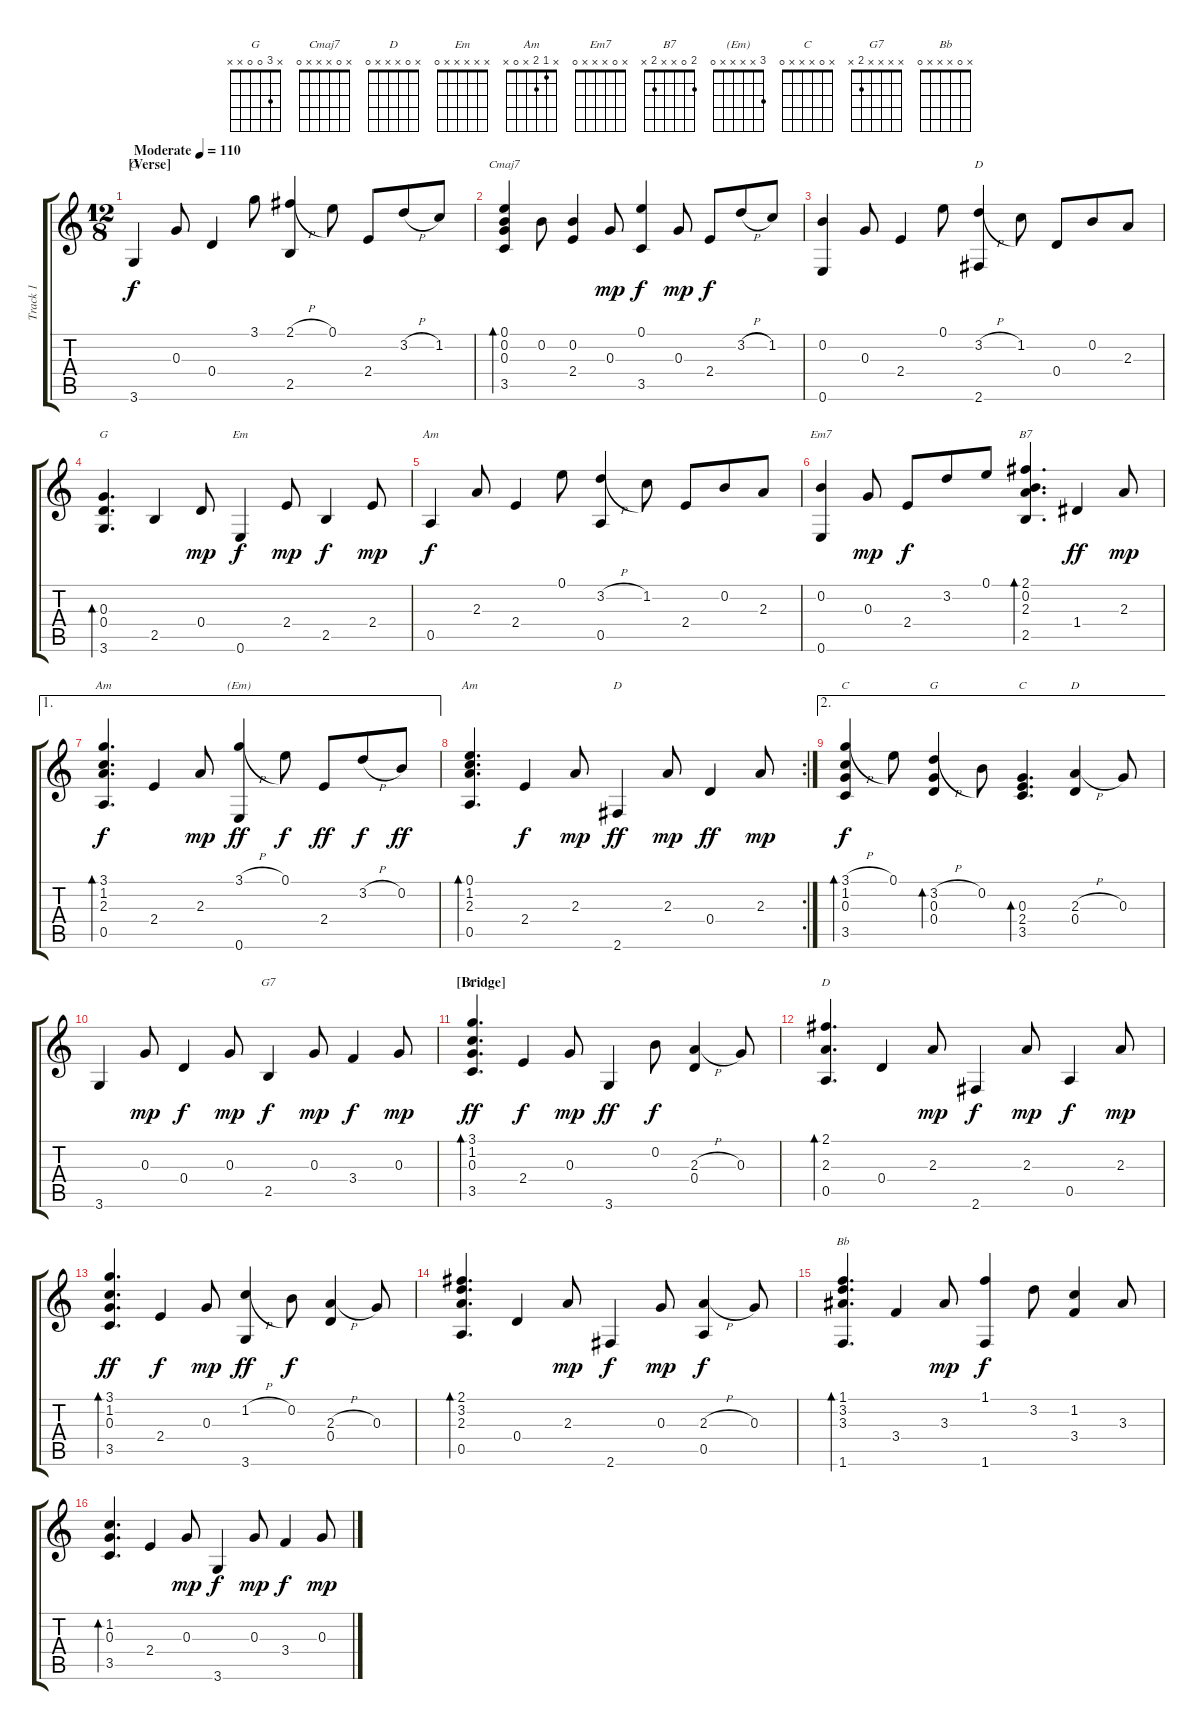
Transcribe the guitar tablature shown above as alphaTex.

\track ("Track 1" "Track 1") {instrument acousticguitarsteel}
\staff {score tabs}
\tuning (E4 B3 G3 D3 A2 E2) {hide}
\chord ("G" x x x x x 3)
\chord ("Cmaj7" x 0 x x x 0)
\chord ("D" x 3 x x x 2)
\chord ("G" x 0 x x x 0)
\chord ("Em" x x x x x 0)
\chord ("Am" x x x x 0 x)
\chord ("Em7" x 0 x x x 0)
\chord ("B7" 2 0 x x 2 x)
\chord ("Am" 3 0 x x x 0)
\chord ("(Em)" 3 x x x x 0)
\chord ("Am" x 1 2 x 0 x)
\chord ("D" x x x x x 2)
\chord ("C" 3 0 x x x 0)
\chord ("G" x 3 0 0 x x)
\chord ("C" x 1 0 x 3 x)
\chord ("D" x x 2 0 x x)
\chord ("G7" x x x x 2 x)
\chord ("C" x 0 x x x 0)
\chord ("D" x 0 x x x 0)
\chord ("Bb" x 0 x x x 0)
\ts (12 8)
\section ("" "[Verse]")
\tempo (110 "Moderate")
\clef g2
\ks c
3.6.4{ch "G" dy f instrument acousticguitarsteel} 0.3.8 0.4.4 3.1.8 (2.1{h} 2.5).4 0.1.8 2.4.8 3.2{h}.8 1.2.8 |
(0.1 0.2 0.3 3.5).4{bd 240 ch "Cmaj7"} 0.2.8 (0.2 2.4).4 0.3.8{dy mp} (0.1 3.5).4{dy f} 0.3.8{dy mp} 2.4.8{dy f} 3.2{h}.8 1.2.8 |
(0.2 0.6).4 0.3.8 2.4.4 0.1.8 (3.2{h} 2.6).4{ch "D"} 1.2.8 0.4.8 0.2.8 2.3.8 |
(0.3 0.4 3.6).4{d bd 240 ch "G"} 2.5.4 0.4.8{dy mp} 0.6.4{ch "Em" dy f} 2.4.8{dy mp} 2.5.4{dy f} 2.4.8{dy mp} |
0.5.4{ch "Am" dy f} 2.3.8 2.4.4 0.1.8 (3.2{h} 0.5).4 1.2.8 2.4.8 0.2.8 2.3.8 |
(0.2 0.6).4{ch "Em7"} 0.3.8{dy mp} 2.4.8{dy f} 3.2.8 0.1.8 (2.1 0.2 2.3 2.5).4{d bd 120 ch "B7"} 1.4.4{dy ff} 2.3.8{dy mp} |
\ae 1
(3.1 1.2 2.3 0.5).4{d bd 240 ch "Am" dy f} 2.4.4 2.3.8{dy mp} (3.1{h} 0.6).4{ch "(Em)" dy ff} 0.1.8{dy f} 2.4.8{dy ff} 3.2{h}.8{dy f} 0.2.8{dy ff} |
\rc 2
(0.1 1.2 2.3 0.5).4{d bd 240 ch "Am"} 2.4.4{dy f} 2.3.8{dy mp} 2.6.4{ch "D" dy ff} 2.3.8{dy mp} 0.4.4{dy ff} 2.3.8{dy mp} |
\ae 2
(3.1{h} 1.2 0.3 3.5).4{bd 120 ch "C" dy f} 0.1.8 (3.2{h} 0.3 0.4).4{bd 120 ch "G"} 0.2.8 (0.3 2.4 3.5).4{d bd 240 ch "C"} (2.3{h} 0.4).4{ch "D"} 0.3.8 |
3.6.4 0.3.8{dy mp} 0.4.4{dy f} 0.3.8{dy mp} 2.5.4{ch "G7" dy f} 0.3.8{dy mp} 3.4.4{dy f} 0.3.8{dy mp} |
\section ("" "[Bridge]")
(3.1 1.2 0.3 3.5).4{d bd 240 ch "C" dy ff} 2.4.4{dy f} 0.3.8{dy mp} 3.6.4{dy ff} 0.2.8{dy f} (2.3{h} 0.4).4 0.3.8 |
(2.1 2.3 0.5).4{d bd 240 ch "D"} 0.4.4 2.3.8{dy mp} 2.6.4{dy f} 2.3.8{dy mp} 0.5.4{dy f} 2.3.8{dy mp} |
(3.1 1.2 0.3 3.5).4{d bd 240 dy ff} 2.4.4{dy f} 0.3.8{dy mp} (1.2{h} 3.6).4{dy ff} 0.2.8{dy f} (2.3{h} 0.4).4 0.3.8 |
(2.1 3.2 2.3 0.5).4{d bd 240} 0.4.4 2.3.8{dy mp} 2.6.4{dy f} 0.3.8{dy mp} (2.3{h} 0.5).4{dy f} 0.3.8 |
(1.1 3.2 3.3 1.6).4{d bd 240 ch "Bb"} 3.4.4 3.3.8{dy mp} (1.1 1.6).4{dy f} 3.2.8 (1.2 3.4).4 3.3.8 |
(1.2 0.3 3.5).4{d bd 240} 2.4.4 0.3.8{dy mp} 3.6.4{dy f} 0.3.8{dy mp} 3.4.4{dy f} 0.3.8{dy mp}
